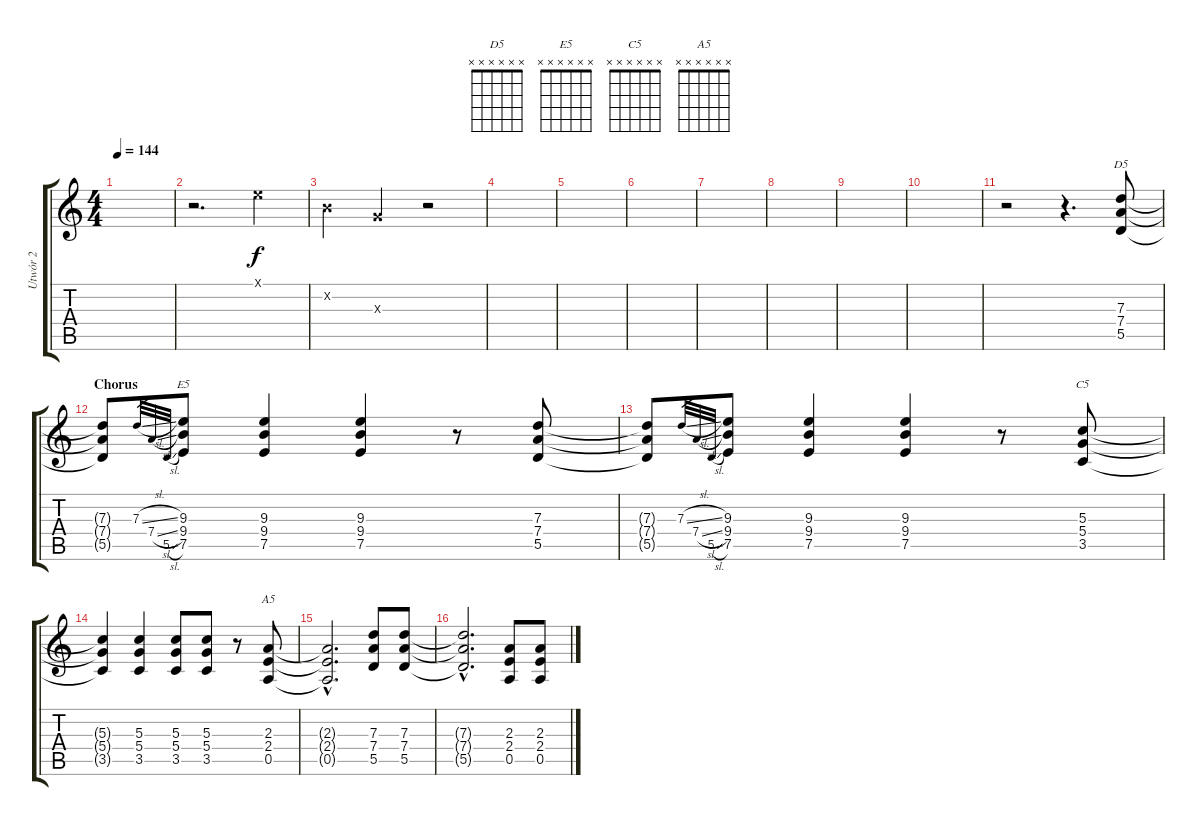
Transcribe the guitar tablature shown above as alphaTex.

\track ("Utwór 2" "Utwór 2") {instrument distortionguitar}
\staff {score tabs}
\tuning (E4 B3 G3 D3 A2 E2) {hide}
\chord ("D5" x x x x x x) {firstfret 0}
\chord ("E5" x x x x x x) {firstfret 0}
\chord ("C5" x x x x x x) {firstfret 0}
\chord ("A5" x x x x x x) {firstfret 0}
\ts (4 4)
\tempo 144
\clef g2
\ks c
|
r.2{d} 0.1{x}.4 |
0.2{x}.4 0.3{x}.4 r.2 |
|
|
|
|
|
|
|
r.2 r.4{d} (7.3 7.4 5.5).8{ch "D5"} |
\section ("" "Chorus")
(7.3{t} 7.4{t} 5.5{t}).8 7.3{sl}.32{gr} 7.4{sl}.32{gr} 5.5{sl}.32{gr} (9.3 9.4 7.5).8{ch "E5"} (9.3 9.4 7.5).4 (9.3 9.4 7.5).4 r.8 (7.3 7.4 5.5).8 |
(7.3{t} 7.4{t} 5.5{t}).8 7.3{sl}.32{gr} 7.4{sl}.32{gr} 5.5{sl}.32{gr} (9.3 9.4 7.5).8 (9.3 9.4 7.5).4 (9.3 9.4 7.5).4 r.8 (5.3 5.4 3.5).8{ch "C5"} |
(5.3{t} 5.4{t} 3.5{t}).4 (5.3 5.4 3.5).4 (5.3 5.4 3.5).8 (5.3 5.4 3.5).8 r.8 (2.3 2.4 0.5).8{ch "A5"} |
(2.3{hac t} 2.4{hac t} 0.5{hac t}).2{d} (7.3 7.4 5.5).8 (7.3 7.4 5.5).8 |
(7.3{hac t} 7.4{hac t} 5.5{hac t}).2{d} (2.3 2.4 0.5).8 (2.3 2.4 0.5).8
